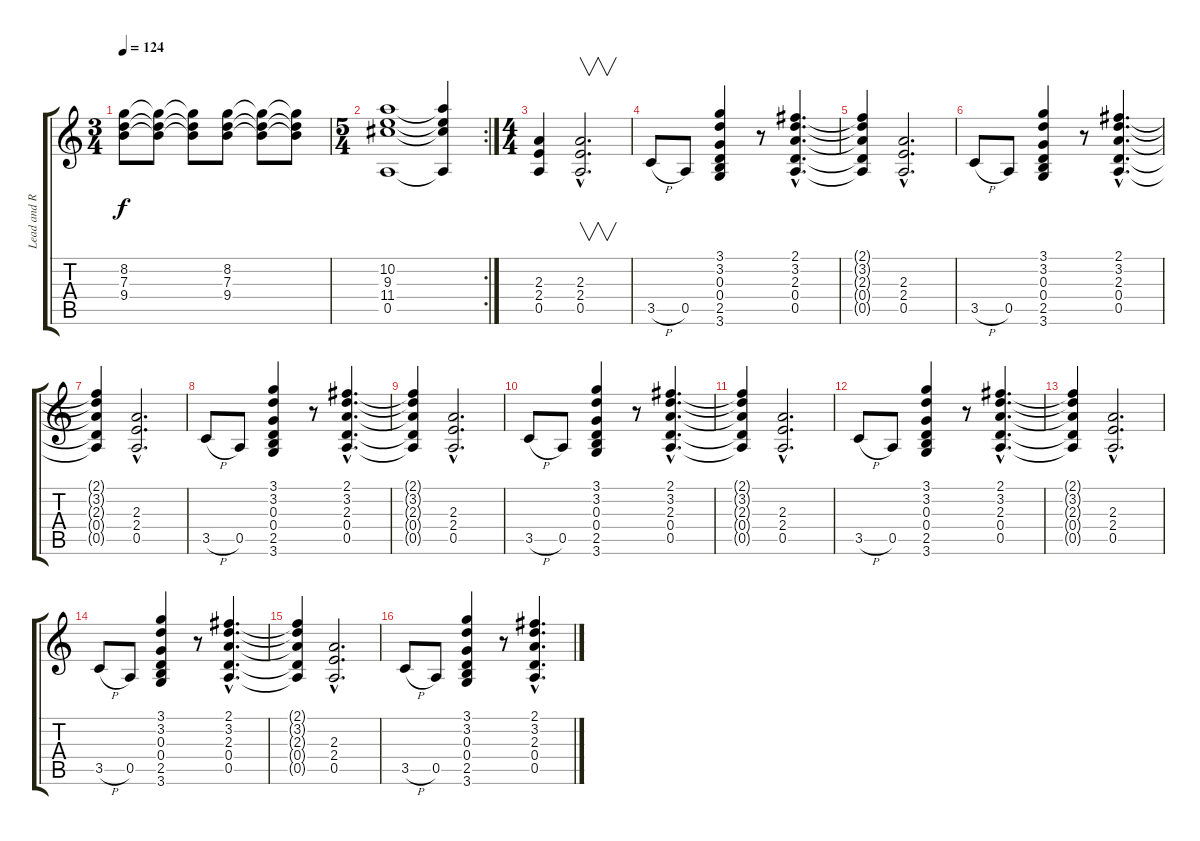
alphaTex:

\track ("Lead and Rythm" "Lead and R") {instrument overdrivenguitar}
\staff {score tabs}
\tuning (E4 B3 G3 D3 A2 E2) {hide}
\ts (3 4)
\tempo 124
\clef g2
\ks c
(8.2 7.3 9.4).8{dy f} (8.2{t} 7.3{t} 9.4{t}).8 (8.2{t} 7.3{t} 9.4{t}).8 (8.2 7.3 9.4).8 (8.2{t} 7.3{t} 9.4{t}).8 (8.2{t} 7.3{t} 9.4{t}).8 |
\rc 2
\ts (5 4)
(10.2 9.3 11.4 0.5).1 (10.2{t} 9.3{t} 11.4{t} 0.5{t}).4 |
\ts (4 4)
(2.3 2.4 0.5).4{instrument overdrivenguitar} (2.3{hac} 2.4{hac} 0.5{hac}).2{v d} |
3.5{h}.8 0.5.8 (3.1 3.2 0.3 0.4 2.5 3.6).4 r.8 (2.1{hac} 3.2{hac} 2.3{hac} 0.4{hac} 0.5{hac}).4{d} |
(2.1{t} 3.2{t} 2.3{t} 0.4{t} 0.5{t}).4 (2.3{hac} 2.4{hac} 0.5{hac}).2{d} |
3.5{h}.8 0.5.8 (3.1 3.2 0.3 0.4 2.5 3.6).4 r.8 (2.1{hac} 3.2{hac} 2.3{hac} 0.4{hac} 0.5{hac}).4{d} |
(2.1{t} 3.2{t} 2.3{t} 0.4{t} 0.5{t}).4 (2.3{hac} 2.4{hac} 0.5{hac}).2{d} |
3.5{h}.8 0.5.8 (3.1 3.2 0.3 0.4 2.5 3.6).4 r.8 (2.1{hac} 3.2{hac} 2.3{hac} 0.4{hac} 0.5{hac}).4{d} |
(2.1{t} 3.2{t} 2.3{t} 0.4{t} 0.5{t}).4 (2.3{hac} 2.4{hac} 0.5{hac}).2{d} |
3.5{h}.8 0.5.8 (3.1 3.2 0.3 0.4 2.5 3.6).4 r.8 (2.1{hac} 3.2{hac} 2.3{hac} 0.4{hac} 0.5{hac}).4{d} |
(2.1{t} 3.2{t} 2.3{t} 0.4{t} 0.5{t}).4 (2.3{hac} 2.4{hac} 0.5{hac}).2{d} |
3.5{h}.8 0.5.8 (3.1 3.2 0.3 0.4 2.5 3.6).4 r.8 (2.1{hac} 3.2{hac} 2.3{hac} 0.4{hac} 0.5{hac}).4{d} |
(2.1{t} 3.2{t} 2.3{t} 0.4{t} 0.5{t}).4 (2.3{hac} 2.4{hac} 0.5{hac}).2{d} |
3.5{h}.8 0.5.8 (3.1 3.2 0.3 0.4 2.5 3.6).4 r.8 (2.1{hac} 3.2{hac} 2.3{hac} 0.4{hac} 0.5{hac}).4{d} |
(2.1{t} 3.2{t} 2.3{t} 0.4{t} 0.5{t}).4 (2.3{hac} 2.4{hac} 0.5{hac}).2{d} |
3.5{h}.8 0.5.8 (3.1 3.2 0.3 0.4 2.5 3.6).4 r.8 (2.1{hac} 3.2{hac} 2.3{hac} 0.4{hac} 0.5{hac}).4{d}
